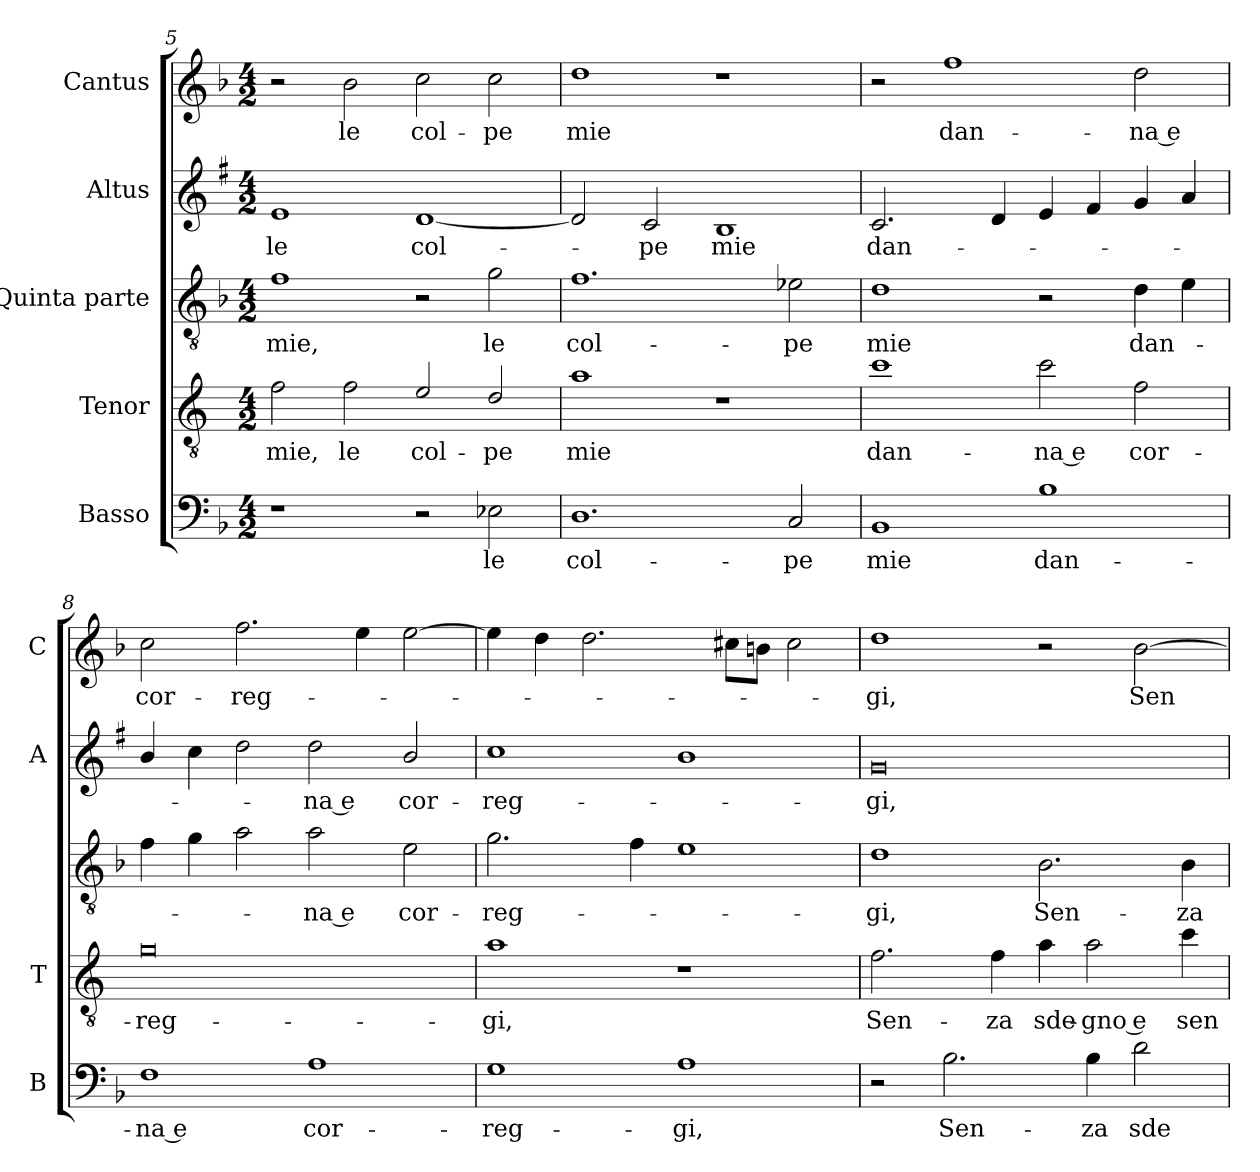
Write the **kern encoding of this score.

**kern	**text	**kern	**text	**kern	**text	**kern	**text	**kern	**text
*part5	*part5	*part4	*part4	*part3	*part3	*part2	*part2	*part1	*part1
*staff5	*staff5	*staff4	*staff4	*staff3	*staff3	*staff2	*staff2	*staff1	*staff1
*I"Basso	*	*I"Tenor	*	*I"Quinta parte	*	*I"Altus	*	*I"Cantus	*
*I'B	*	*I'T	*	*	*	*I'A	*	*I'C	*
!!LO:LB:g=z
*clefF4	*	*clefGv2	*	*clefGv2	*	*clefG2	*	*clefG2	*
*	*	*ITrd4c7	*	*	*	*ITrd1c2	*	*	*
*k[b-]	*	*k[b-]	*	*k[b-]	*	*k[b-]	*	*k[b-]	*
*F:	*	*F:	*	*F:	*	*F:	*	*F:	*
*M4/2	*	*M4/2	*	*M4/2	*	*M4/2	*	*M4/2	*
=5	=5	=5	=5	=5	=5	=5	=5	=5	=5
!	!	!	!LO:LY:b	!	!LO:LY:b	!	!LO:LY:b	!	!
1r	.	2B-\	mie,	1f	mie,	1d	le	2r	.
!	!	!	!LO:LY:b	!	!	!	!	!	!LO:LY:b
.	.	2B-\	le	.	.	.	.	2b-\	le
!	!	!	!LO:LY:b	!	!	!	!LO:LY:b	!	!LO:LY:b
2r	.	2A/	col-	2r	.	[1c	col-	2cc\	col-
!	!LO:LY:b	!	!LO:LY:b	!	!LO:LY:b	!	!	!	!LO:LY:b
2E-X\	le	2G/	-pe	2g\	le	.	.	2cc\	-pe
=6	=6	=6	=6	=6	=6	=6	=6	=6	=6
!	!LO:LY:b	!	!LO:LY:b	!	!LO:LY:b	!	!	!	!LO:LY:b
1.D	col-	1d	mie	1.f	col-	2c/]	.	1dd	mie
!	!	!	!	!	!	!	!LO:LY:b	!	!
.	.	.	.	.	.	2B-/	-pe	.	.
!	!	!	!	!	!	!	!LO:LY:b	!	!
.	.	1r	.	.	.	1A	mie	1r	.
!	!LO:LY:b	!	!	!	!LO:LY:b	!	!	!	!
2C/	-pe	.	.	2e-X\	-pe	.	.	.	.
=7	=7	=7	=7	=7	=7	=7	=7	=7	=7
!	!LO:LY:b	!	!LO:LY:b	!	!LO:LY:b	!	!LO:LY:b	!	!
1BB-	mie	1f	dan-	1d	mie	2.B-/	dan-	2r	.
!	!	!	!	!	!	!	!	!	!LO:LY:b
.	.	.	.	.	.	.	.	1ff	dan-
.	.	.	.	.	.	4c/	.	.	.
!	!LO:LY:b	!	!LO:LY:b	!	!	!	!	!	!
1B-	dan-	2f\	-na e	2r	.	4d/	.	.	.
.	.	.	.	.	.	4e/	.	.	.
!	!	!	!LO:LY:b	!	!LO:LY:b	!	!	!	!LO:LY:b
.	.	2B-\	cor-	4d\	dan-	4f/	.	2dd\	-na e
.	.	.	.	4e\	.	4g/	.	.	.
=8	=8	=8	=8	=8	=8	=8	=8	=8	=8
!	!LO:LY:b	!	!LO:LY:b	!	!	!	!	!	!LO:LY:b
1F	-na e	0c	-reg-	4f\	.	4a/	.	2cc\	cor-
.	.	.	.	4g\	.	4b-\	.	.	.
!	!	!	!	!	!	!	!	!	!LO:LY:b
.	.	.	.	2a\	.	2cc\	.	2.ff\	-reg-
!	!LO:LY:b	!	!	!	!LO:LY:b	!	!LO:LY:b	!	!
1A	cor-	.	.	2a\	-na e	2cc\	-na e	.	.
.	.	.	.	.	.	.	.	4ee\	.
!	!	!	!	!	!LO:LY:b	!	!LO:LY:b	!	!
.	.	.	.	2e\	cor-	2a/	cor-	[2ee\	.
=9	=9	=9	=9	=9	=9	=9	=9	=9	=9
!	!LO:LY:b	!	!LO:LY:b	!	!LO:LY:b	!	!LO:LY:b	!	!
1G	-reg-	1d	-gi,	2.g\	-reg-	1b-	-reg-	4ee\]	.
.	.	.	.	.	.	.	.	4dd\	.
.	.	.	.	.	.	.	.	2.dd\	.
.	.	.	.	4f\	.	.	.	.	.
!	!LO:LY:b	!	!	!	!	!	!	!	!
1A	-gi,	1r	.	1e	.	1a	.	.	.
.	.	.	.	.	.	.	.	8cc#X\L	.
.	.	.	.	.	.	.	.	8bn\J	.
.	.	.	.	.	.	.	.	2cc#\	.
!!LO:LB:g=z
=10	=10	=10	=10	=10	=10	=10	=10	=10	=10
!	!	!	!LO:LY:b	!	!LO:LY:b	!	!LO:LY:b	!	!LO:LY:b
2r	.	2.B-\	Sen-	1d	-gi,	0f	-gi,	1dd	-gi,
!	!LO:LY:b	!	!	!	!	!	!	!	!
2.B-\	Sen-	.	.	.	.	.	.	.	.
!	!	!	!LO:LY:b	!	!	!	!	!	!
.	.	4B-\	-za	.	.	.	.	.	.
!	!	!	!LO:LY:b	!	!LO:LY:b	!	!	!	!
.	.	4d\	sde-	2.B-\	Sen-	.	.	2r	.
!	!LO:LY:b	!	!LO:LY:b	!	!	!	!	!	!
4B-\	-za	2d\	-gno e	.	.	.	.	.	.
!	!LO:LY:b	!	!	!	!	!	!	!	!LO:LY:b
2d\	sde-	.	.	.	.	.	.	[2b-\	Sen-
!	!	!	!LO:LY:b	!	!LO:LY:b	!	!	!	!
.	.	4f\	sen-	4B-\	-za	.	.	.	.
=	=	=	=	=	=	=	=	=	=
*-	*-	*-	*-	*-	*-	*-	*-	*-	*-
